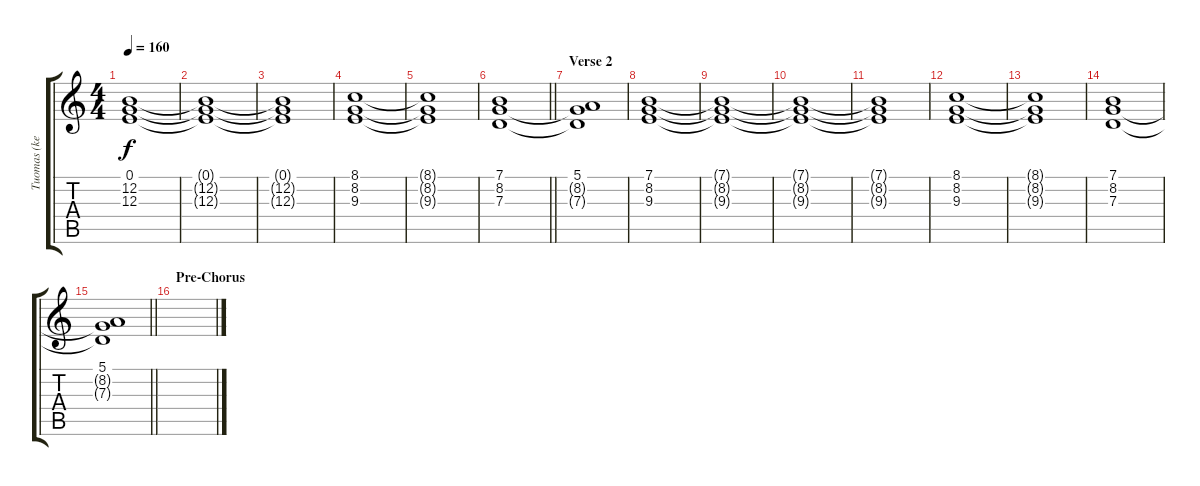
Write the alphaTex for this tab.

\track ("Tuomas (keyboards)" "Tuomas (ke") {instrument stringensemble1}
\staff {score tabs}
\tuning (E4 B3 G3 D3 A2 D2) {hide}
\ts (4 4)
\tempo 160
\clef g2
\ks c
(0.1{t} 12.2{t} 12.3{t}).1{dy f} |
(0.1{t} 12.2{t} 12.3{t}).1 |
(0.1{t} 12.2{t} 12.3{t}).1 |
(8.1 8.2 9.3).1 |
(8.1{t} 8.2{t} 9.3{t}).1 |
\barLineRight lightlight
(7.1 8.2 7.3).1 |
\section ("" "Verse 2")
(5.1 8.2{t} 7.3{t}).1 |
(7.1 8.2 9.3).1 |
(7.1{t} 8.2{t} 9.3{t}).1 |
(7.1{t} 8.2{t} 9.3{t}).1 |
(7.1{t} 8.2{t} 9.3{t}).1 |
(8.1 8.2 9.3).1 |
(8.1{t} 8.2{t} 9.3{t}).1 |
(7.1 8.2 7.3).1 |
\barLineRight lightlight
(5.1 8.2{t} 7.3{t}).1 |
\section ("" "Pre-Chorus")
